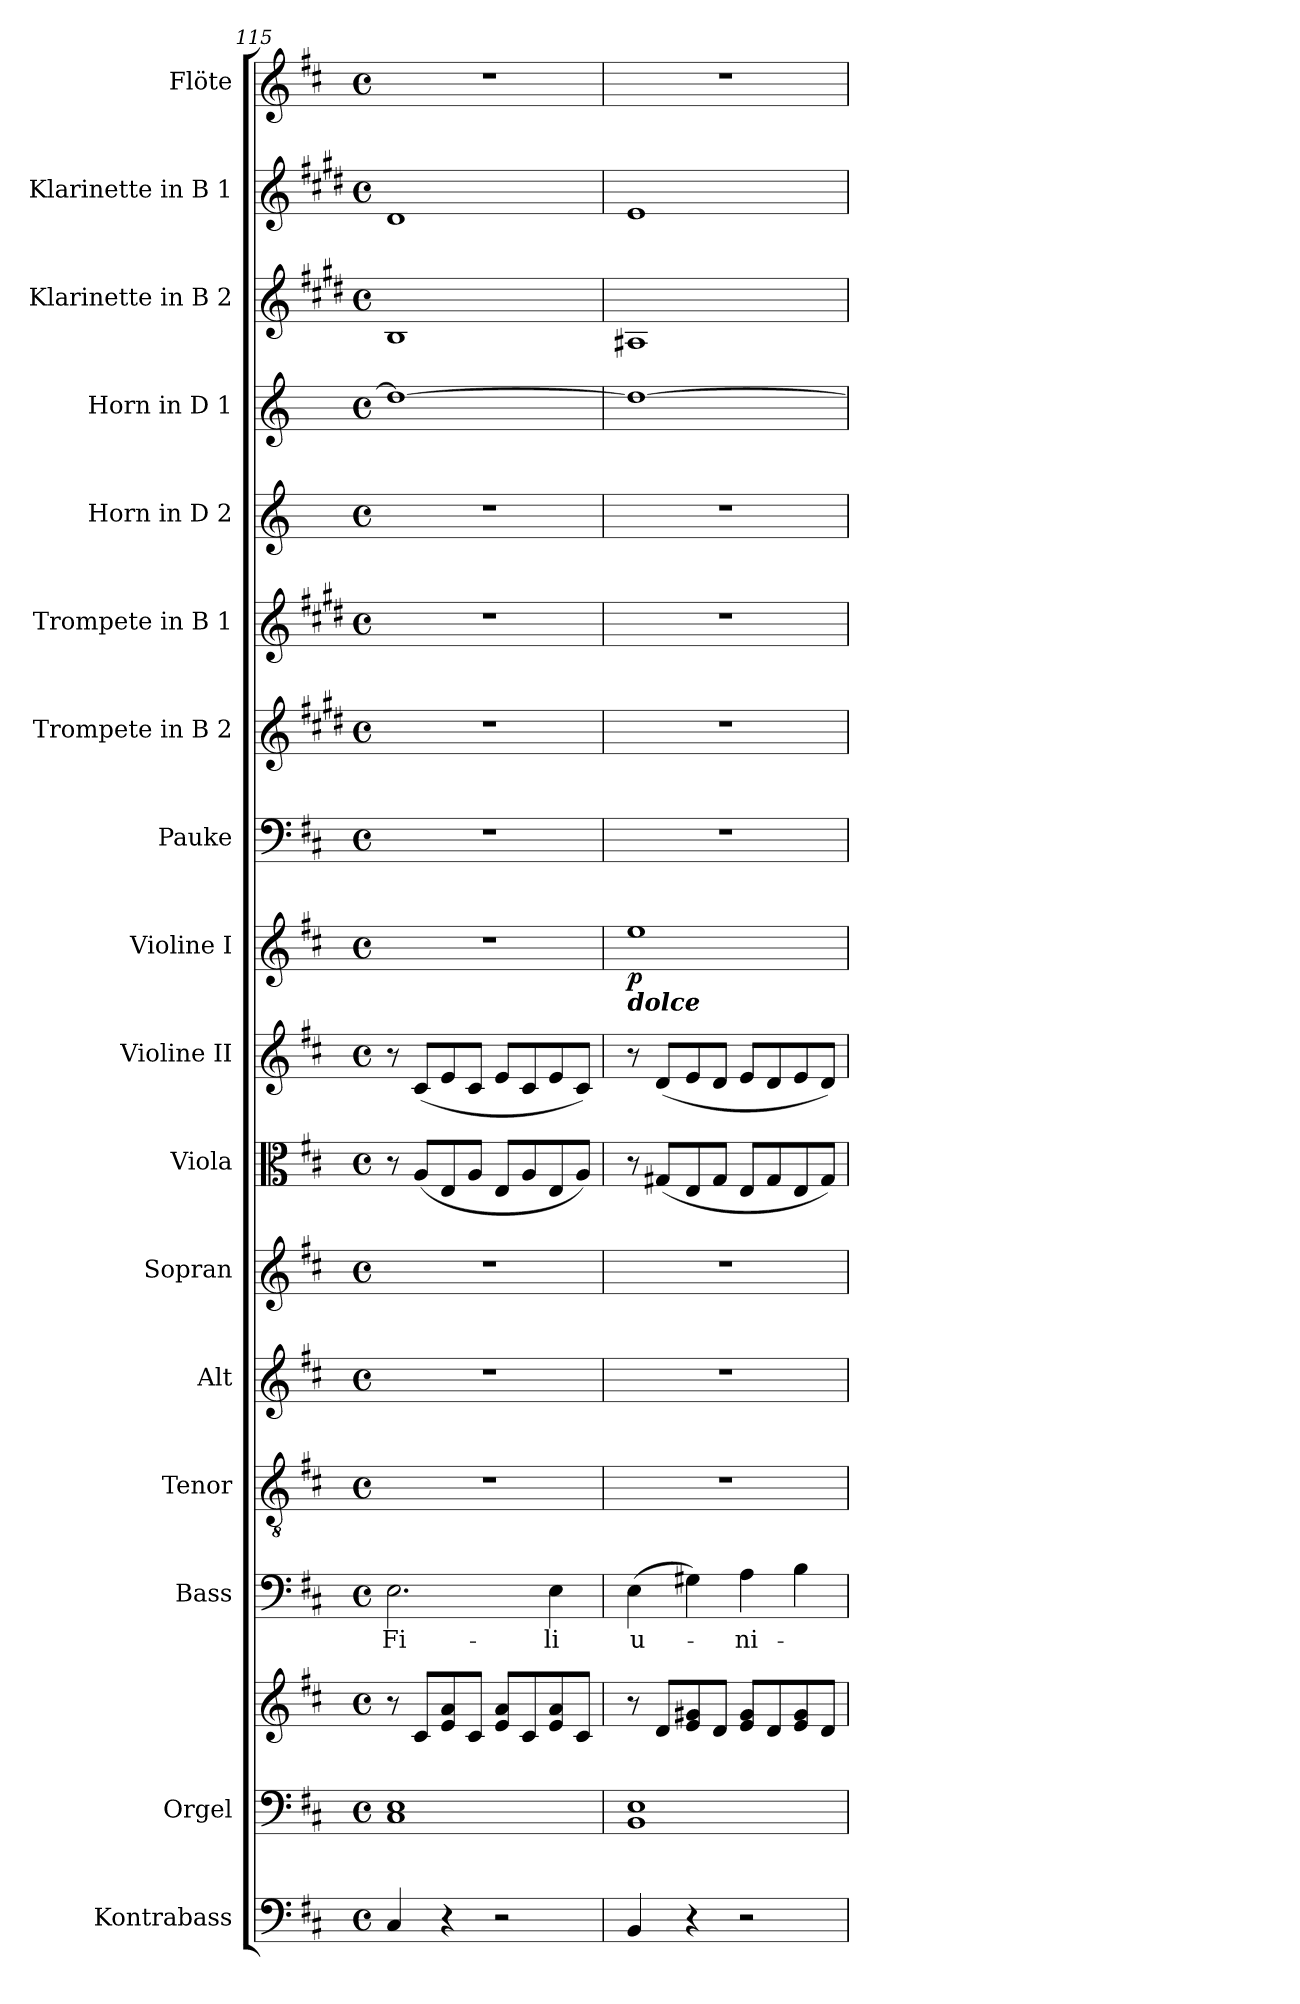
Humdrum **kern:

**kern	**kern	**kern	**kern	**text	**kern	**kern	**kern	**kern	**kern	**kern	**dynam	**kern	**kern	**kern	**kern	**kern	**kern	**kern	**kern
*part17	*part16	*part16	*part15	*part15	*part14	*part13	*part12	*part11	*part10	*part9	*part9	*part8	*part7	*part6	*part5	*part4	*part3	*part2	*part1
*staff18	*staff17	*staff16	*staff15	*staff15	*staff14	*staff13	*staff12	*staff11	*staff10	*staff9	*staff9	*staff8	*staff7	*staff6	*staff5	*staff4	*staff3	*staff2	*staff1
*I"Kontrabass	*I"Orgel	*	*I"Bass	*	*I"Tenor	*I"Alt	*I"Sopran	*I"Viola	*I"Violine II	*I"Violine I	*	*I"Pauke	*I"Trompete in B 2	*I"Trompete in B 1	*I"Horn in D 2	*I"Horn in D 1	*I"Klarinette in B 2	*I"Klarinette in B 1	*I"Flöte
*I'Kb.	*I'Org.	*	*I'B	*	*I'T	*I'A	*I'S	*I'Vla.	*I'Vl. II	*I'Vl. I	*	*I'Pk.	*I'Trp. 2	*I'Trp. 1	*I'Hrn. 2	*I'Hrn. 1	*I'Kl. 2	*I'Kl. 1	*I'Fl.
*clefF4	*clefF4	*clefG2	*clefF4	*	*clefGv2	*clefG2	*clefG2	*clefC3	*clefG2	*clefG2	*	*clefF4	*clefG2	*clefG2	*clefG2	*clefG2	*clefG2	*clefG2	*clefG2
*ITrd7c12	*	*	*	*	*	*	*	*	*	*	*	*	*ITrd1c2	*ITrd1c2	*ITrd-1c-2	*ITrd-1c-2	*ITrd1c2	*ITrd1c2	*
*k[f#c#]	*k[f#c#]	*k[f#c#]	*k[f#c#]	*	*k[f#c#]	*k[f#c#]	*k[f#c#]	*k[f#c#]	*k[f#c#]	*k[f#c#]	*	*k[f#c#]	*k[f#c#]	*k[f#c#]	*k[f#c#]	*k[f#c#]	*k[f#c#]	*k[f#c#]	*k[f#c#]
*D:	*D:	*D:	*D:	*	*D:	*D:	*D:	*D:	*D:	*D:	*	*D:	*D:	*D:	*D:	*D:	*D:	*D:	*D:
*M4/4	*M4/4	*M4/4	*M4/4	*	*M4/4	*M4/4	*M4/4	*M4/4	*M4/4	*M4/4	*	*M4/4	*M4/4	*M4/4	*M4/4	*M4/4	*M4/4	*M4/4	*M4/4
*met(c)	*met(c)	*met(c)	*met(c)	*	*met(c)	*met(c)	*met(c)	*met(c)	*met(c)	*met(c)	*	*met(c)	*met(c)	*met(c)	*met(c)	*met(c)	*met(c)	*met(c)	*met(c)
=115	=115	=115	=115	=115	=115	=115	=115	=115	=115	=115	=115	=115	=115	=115	=115	=115	=115	=115	=115
!	!	!	!	!LO:LY:b	!	!	!	!	!	!	!	!	!	!	!	!	!	!	!
4CC#/	1C# 1E	8r	2.E\	Fi-	1r	1r	1r	8r	8r	1r	.	1r	1r	1r	1r	1ee_	1A	1c#	1r
.	.	8c#/L	.	.	.	.	.	(<8A/L	(<8c#/L	.	.	.	.	.	.	.	.	.	.
4r	.	8e/ 8a/	.	.	.	.	.	8E/	8e/	.	.	.	.	.	.	.	.	.	.
.	.	8c#/J	.	.	.	.	.	8A/J	8c#/J	.	.	.	.	.	.	.	.	.	.
2r	.	8e/ 8a/L	.	.	.	.	.	8E/L	8e/L	.	.	.	.	.	.	.	.	.	.
.	.	8c#/	.	.	.	.	.	8A/	8c#/	.	.	.	.	.	.	.	.	.	.
!	!	!	!	!LO:LY:b	!	!	!	!	!	!	!	!	!	!	!	!	!	!	!
.	.	8e/ 8a/	4E\	-li	.	.	.	8E/	8e/	.	.	.	.	.	.	.	.	.	.
.	.	8c#/J	.	.	.	.	.	8A/J)	8c#/J)	.	.	.	.	.	.	.	.	.	.
=116	=116	=116	=116	=116	=116	=116	=116	=116	=116	=116	=116	=116	=116	=116	=116	=116	=116	=116	=116
!	!	!	!	!	!	!	!	!	!	!LO:TX:b:Bi:t=dolce	!	!	!	!	!	!	!	!	!
!	!	!	!	!LO:LY:b	!	!	!	!	!	!	!LO:DY:b	!	!	!	!	!	!	!	!
4BBB/	1BB 1E	8r	(>4E\	u-	1r	1r	1r	8r	8r	1ee	p	1r	1r	1r	1r	1ee_	1G#X	1d	1r
.	.	8d/L	.	.	.	.	.	(<8G#X/L	(<8d/L	.	.	.	.	.	.	.	.	.	.
4r	.	8e/ 8g#X/	4G#X\)	.	.	.	.	8E/	8e/	.	.	.	.	.	.	.	.	.	.
.	.	8d/J	.	.	.	.	.	8G#/J	8d/J	.	.	.	.	.	.	.	.	.	.
!	!	!	!	!LO:LY:b	!	!	!	!	!	!	!	!	!	!	!	!	!	!	!
2r	.	8e/ 8g#/L	4A\	-ni-	.	.	.	8E/L	8e/L	.	.	.	.	.	.	.	.	.	.
.	.	8d/	.	.	.	.	.	8G#/	8d/	.	.	.	.	.	.	.	.	.	.
.	.	8e/ 8g#/	4B\	.	.	.	.	8E/	8e/	.	.	.	.	.	.	.	.	.	.
.	.	8d/J	.	.	.	.	.	8G#/J)	8d/J)	.	.	.	.	.	.	.	.	.	.
=	=	=	=	=	=	=	=	=	=	=	=	=	=	=	=	=	=	=	=
*-	*-	*-	*-	*-	*-	*-	*-	*-	*-	*-	*-	*-	*-	*-	*-	*-	*-	*-	*-
